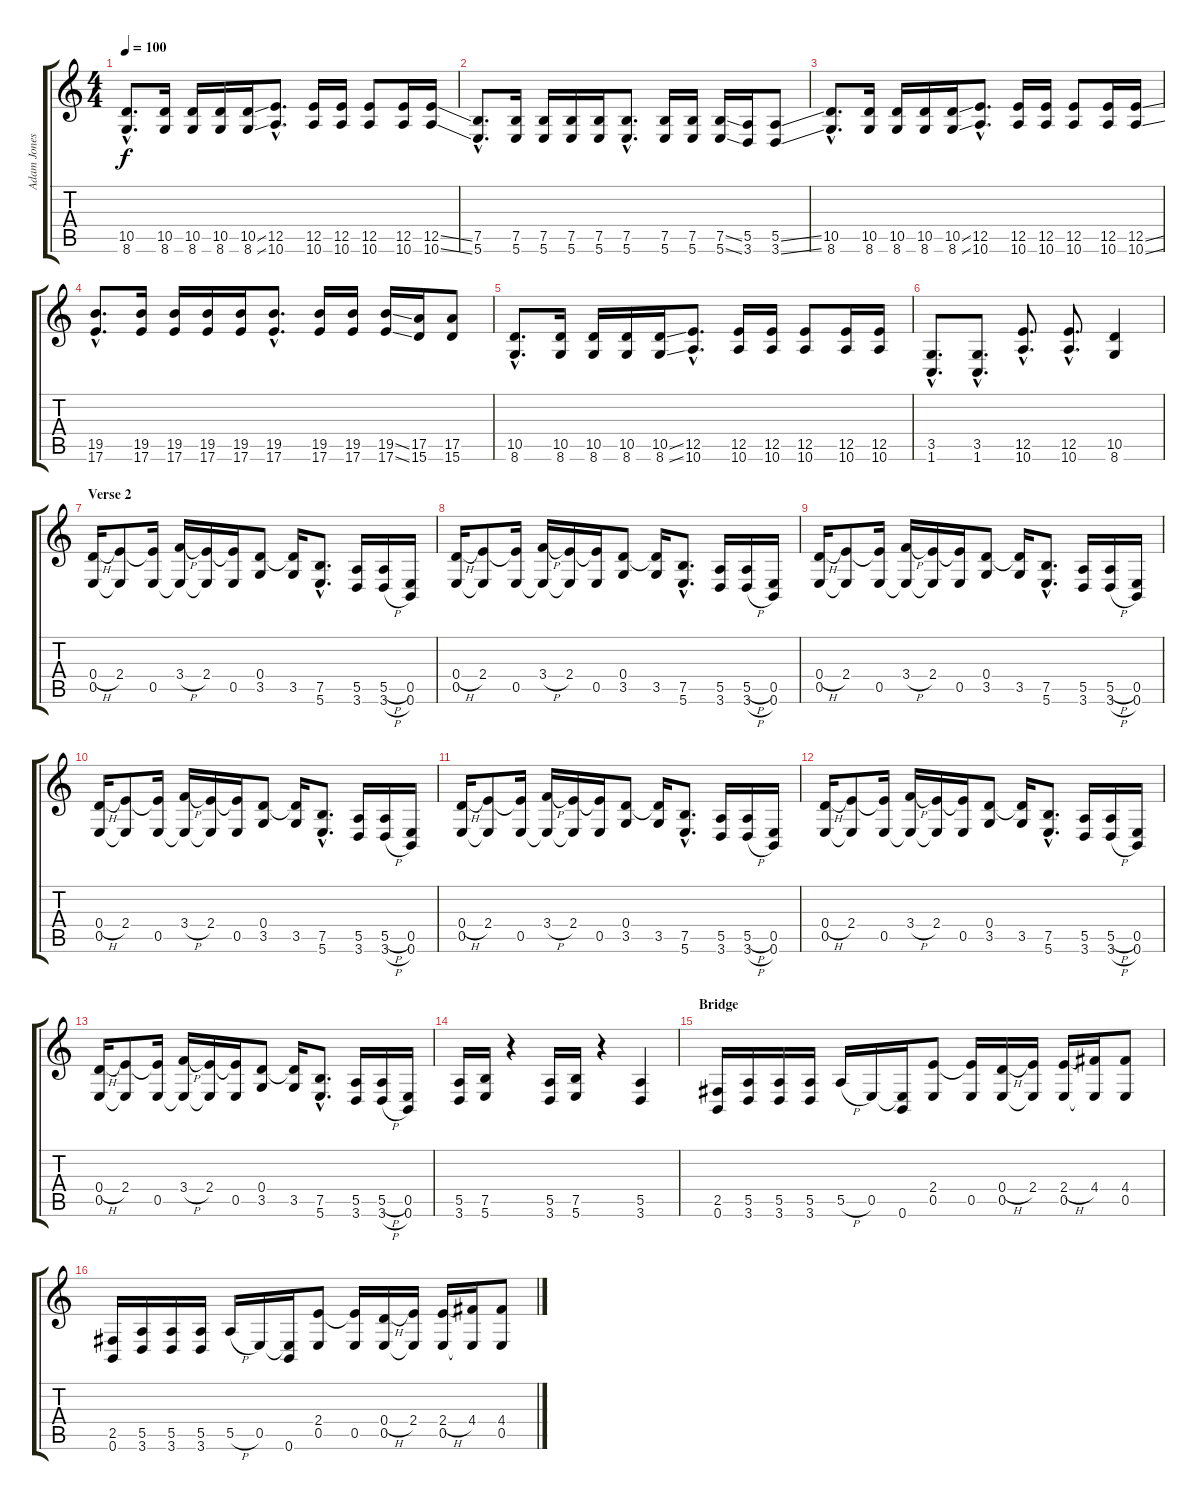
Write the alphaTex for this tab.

\track ("Adam Jones - Guitar" "Adam Jones") {instrument distortionguitar}
\staff {score tabs}
\tuning (E4 B3 G3 D3 E2 B1) {hide}
\ts (4 4)
\tempo 100
\clef g2
\ks c
(10.5{hac} 8.6{hac}).8{d dy f} (10.5 8.6).16 (10.5 8.6).16 (10.5 8.6).16 (10.5{ss} 8.6{ss}).16 (12.5{hac} 10.6{hac}).8{d} (12.5 10.6).16 (12.5 10.6).16 (12.5 10.6).8 (12.5 10.6).16 (12.5{ss} 10.6{ss}).16 |
(7.5{hac} 5.6{hac}).8{d} (7.5 5.6).16 (7.5 5.6).16 (7.5 5.6).16 (7.5 5.6).16 (7.5{hac} 5.6{hac}).8{d} (7.5 5.6).16 (7.5 5.6).16 (7.5{ss} 5.6{ss}).16 (5.5 3.6).16 (5.5{ss} 3.6{ss}).8 |
(10.5{hac} 8.6{hac}).8{d} (10.5 8.6).16 (10.5 8.6).16 (10.5 8.6).16 (10.5{ss} 8.6{ss}).16 (12.5{hac} 10.6{hac}).8{d} (12.5 10.6).16 (12.5 10.6).16 (12.5 10.6).8 (12.5 10.6).16 (12.5{ss} 10.6{ss}).16 |
(19.5{hac} 17.6{hac}).8{d} (19.5 17.6).16 (19.5 17.6).16 (19.5 17.6).16 (19.5 17.6).16 (19.5{hac} 17.6{hac}).8{d} (19.5 17.6).16 (19.5 17.6).16 (19.5{ss} 17.6{ss}).16 (17.5 15.6).16 (17.5 15.6).8 |
(10.5{hac} 8.6{hac}).8{d} (10.5 8.6).16 (10.5 8.6).16 (10.5 8.6).16 (10.5{ss} 8.6{ss}).16 (12.5{hac} 10.6{hac}).8{d} (12.5 10.6).16 (12.5 10.6).16 (12.5 10.6).8 (12.5 10.6).16 (12.5 10.6).16 |
(3.5{hac} 1.6{hac}).8{d} (3.5{hac} 1.6{hac}).8{d} (12.5{hac} 10.6{hac}).8{d} (12.5{hac} 10.6{hac}).8{d} (10.5 8.6).4 |
\section ("" "Verse 2")
(0.4{h} 0.5).16 (2.4 0.5{t}).8 (2.4{t} 0.5).16 (3.4{h} 0.5{t}).16 (2.4 0.5{t}).16 (2.4{t} 0.5).16 (0.4 3.5).8 (0.4{t} 3.5).16 (7.5{hac} 5.6{hac}).8{d} (5.5 3.6).16 (5.5{h} 3.6{h}).16 (0.5 0.6).16 |
(0.4{h} 0.5).16 (2.4 0.5{t}).8 (2.4{t} 0.5).16 (3.4{h} 0.5{t}).16 (2.4 0.5{t}).16 (2.4{t} 0.5).16 (0.4 3.5).8 (0.4{t} 3.5).16 (7.5{hac} 5.6{hac}).8{d} (5.5 3.6).16 (5.5{h} 3.6{h}).16 (0.5 0.6).16 |
(0.4{h} 0.5).16 (2.4 0.5{t}).8 (2.4{t} 0.5).16 (3.4{h} 0.5{t}).16 (2.4 0.5{t}).16 (2.4{t} 0.5).16 (0.4 3.5).8 (0.4{t} 3.5).16 (7.5{hac} 5.6{hac}).8{d} (5.5 3.6).16 (5.5{h} 3.6{h}).16 (0.5 0.6).16 |
(0.4{h} 0.5).16 (2.4 0.5{t}).8 (2.4{t} 0.5).16 (3.4{h} 0.5{t}).16 (2.4 0.5{t}).16 (2.4{t} 0.5).16 (0.4 3.5).8 (0.4{t} 3.5).16 (7.5{hac} 5.6{hac}).8{d} (5.5 3.6).16 (5.5{h} 3.6{h}).16 (0.5 0.6).16 |
(0.4{h} 0.5).16 (2.4 0.5{t}).8 (2.4{t} 0.5).16 (3.4{h} 0.5{t}).16 (2.4 0.5{t}).16 (2.4{t} 0.5).16 (0.4 3.5).8 (0.4{t} 3.5).16 (7.5{hac} 5.6{hac}).8{d} (5.5 3.6).16 (5.5{h} 3.6{h}).16 (0.5 0.6).16 |
(0.4{h} 0.5).16 (2.4 0.5{t}).8 (2.4{t} 0.5).16 (3.4{h} 0.5{t}).16 (2.4 0.5{t}).16 (2.4{t} 0.5).16 (0.4 3.5).8 (0.4{t} 3.5).16 (7.5{hac} 5.6{hac}).8{d} (5.5 3.6).16 (5.5{h} 3.6{h}).16 (0.5 0.6).16 |
(0.4{h} 0.5).16 (2.4 0.5{t}).8 (2.4{t} 0.5).16 (3.4{h} 0.5{t}).16 (2.4 0.5{t}).16 (2.4{t} 0.5).16 (0.4 3.5).8 (0.4{t} 3.5).16 (7.5{hac} 5.6{hac}).8{d} (5.5 3.6).16 (5.5{h} 3.6{h}).16 (0.5 0.6).16 |
(5.5 3.6).16 (7.5 5.6).16 r.4 (5.5 3.6).16 (7.5 5.6).16 r.4 (5.5 3.6).4 |
\section ("" "Bridge")
(2.5 0.6).16 (5.5 3.6).16 (5.5 3.6).16 (5.5 3.6).16 5.5{h}.16 0.5.16 (0.5{t} 0.6).16 (2.4 0.5).8 (2.4{t} 0.5).16 (0.4{h} 0.5).16 (2.4 0.5{t}).16 (2.4{h} 0.5).16 (4.4 0.5{t}).16 (4.4 0.5).8 |
(2.5 0.6).16 (5.5 3.6).16 (5.5 3.6).16 (5.5 3.6).16 5.5{h}.16 0.5.16 (0.5{t} 0.6).16 (2.4 0.5).8 (2.4{t} 0.5).16 (0.4{h} 0.5).16 (2.4 0.5{t}).16 (2.4{h} 0.5).16 (4.4 0.5{t}).16 (4.4 0.5).8
